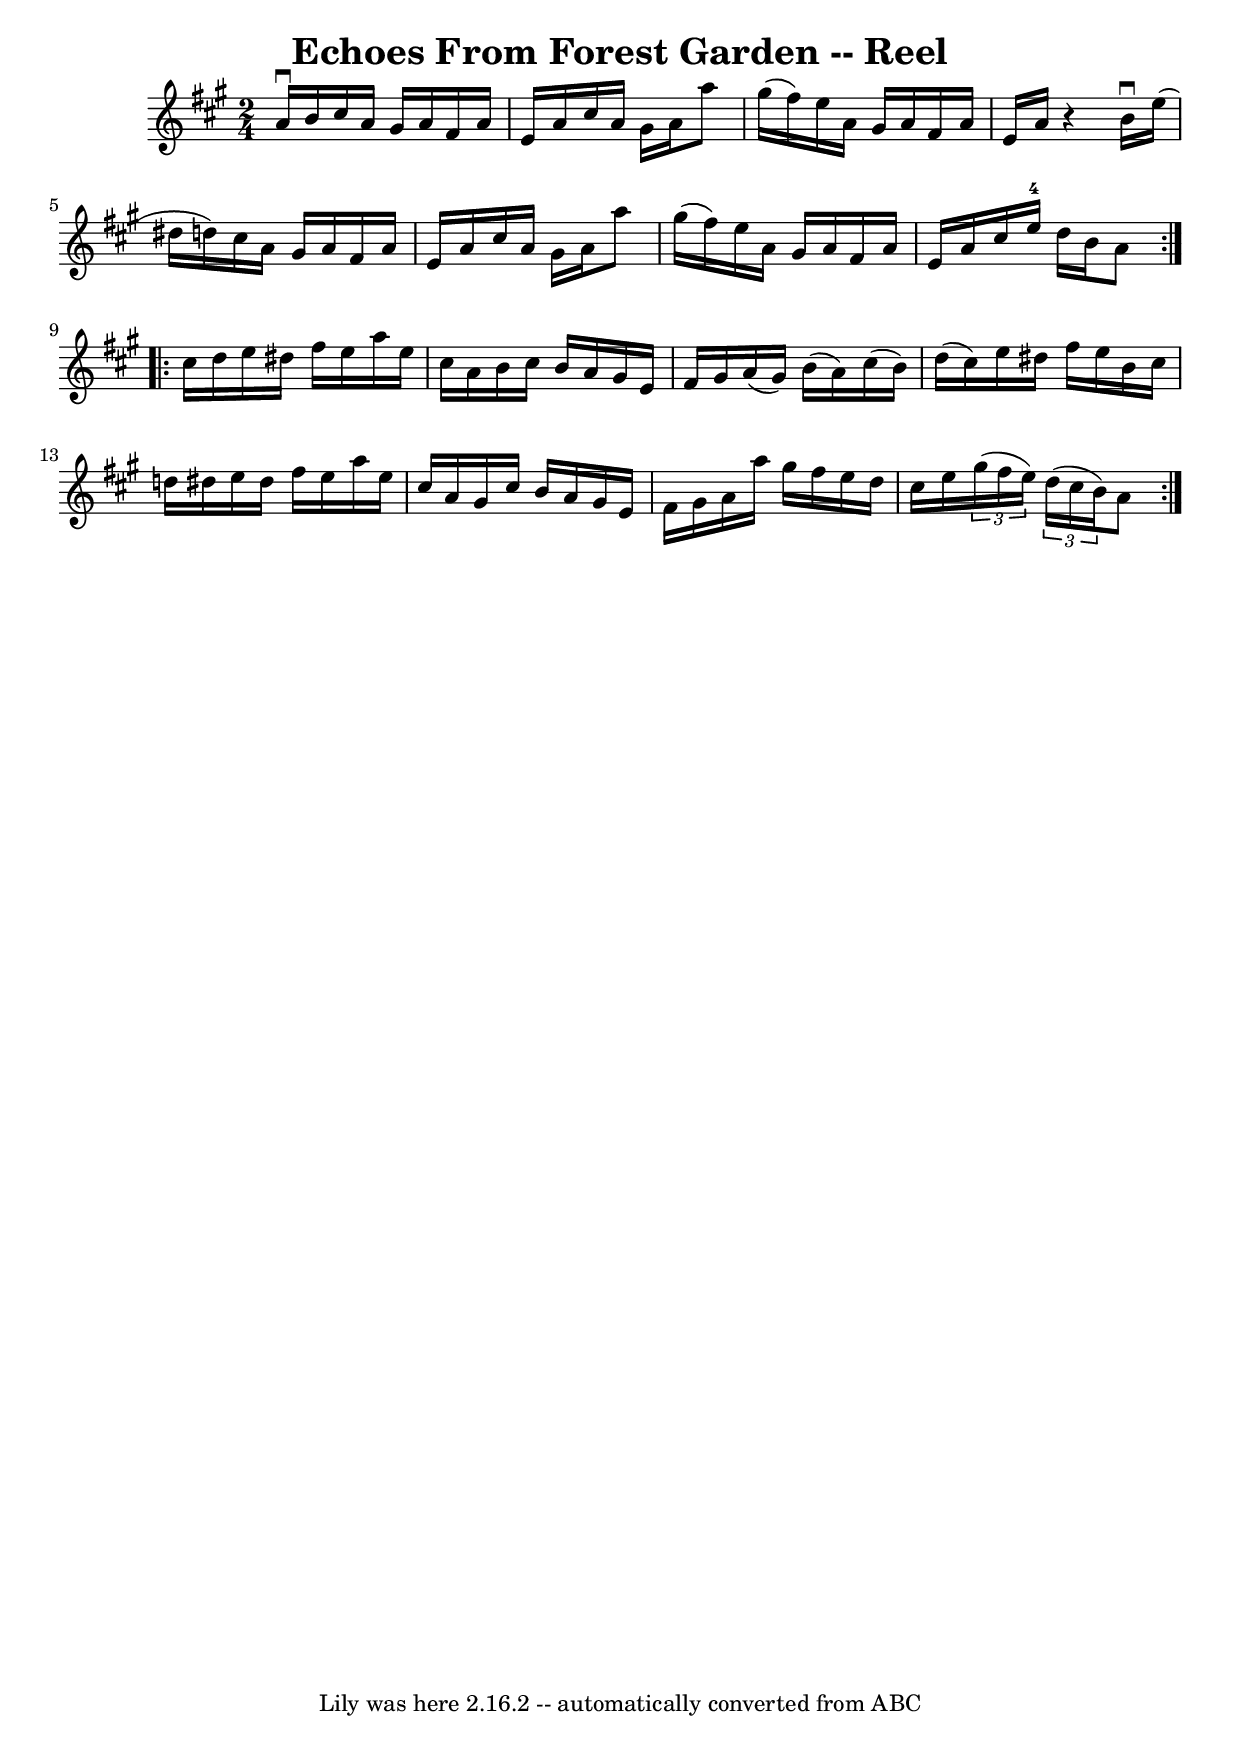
\version "2.16.2"
\include "Mammoth.ily"
\header {
  %% book = "Ryan's Mammoth Collection"
  crossRefNumber = "1"
  footnotes = "\\\\169"
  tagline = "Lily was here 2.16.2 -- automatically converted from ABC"
  title = "Echoes From Forest Garden -- Reel"

}
voicedefault =  {



  \repeat volta 2 {

    \time 2/4 
    \key a \major
    a'16^\downbow b'16  |
    cis''16 a'16   
    gis'16 a'16 fis'16 a'16 e'16 a'16    |
    cis''16 a'16 
    gis'16 a'16 a''8 gis''16 (fis''16)   |
    e''16 a'16 
    gis'16 a'16 fis'16 a'16 e'16 a'16    |
    r4 b'16 ^\downbow e''16 (dis''16 d''!16)   |
    cis''16 a'16    
    gis'16 a'16 fis'16 a'16 e'16 a'16    |
    cis''16 a'16  
    gis'16 a'16 a''8 gis''16 (fis''16)   |
    e''16 a'16  
    gis'16 a'16 fis'16 a'16 e'16 a'16    |
    cis''16    
    e''16-4 d''16 b'16 a'8    
  } 
  \repeat volta 2 {
    cis''16 d''16  
    |
    e''16 dis''16 fis''16 e''16 a''16 e''16 cis''16  
    a'16    |
    b'16 cis''16 b'16 a'16 gis'16 e'16    
    fis'16 gis'16    |
    a'16 (gis'16) b'16 (a'16)   
    cis''16 (b'16) d''16 (cis''16)   |
    e''16 dis''16    
    fis''16 e''16 b'16 cis''16 d''!16 dis''16    |
    e''16  
    dis''16 fis''16 e''16 a''16 e''16 cis''16 a'16    |
    
    gis'16 cis''16 b'16 a'16 gis'16 e'16 fis'16 gis'16    
    |
    a'16 a''16 gis''16 fis''16 e''16 d''16 cis''16    
    e''16    |
    \times 2/3 { gis''16 (fis''16 e''16) 
	       }   
    \times 2/3 { d''16 (cis''16 b'16) 
	       } a'8  
  }   

}

\score{
  <<

    \context Staff="default"
    {
      \voicedefault 
      
    }

  >>
  \layout {
    
  }
  \midi {
  }

}
